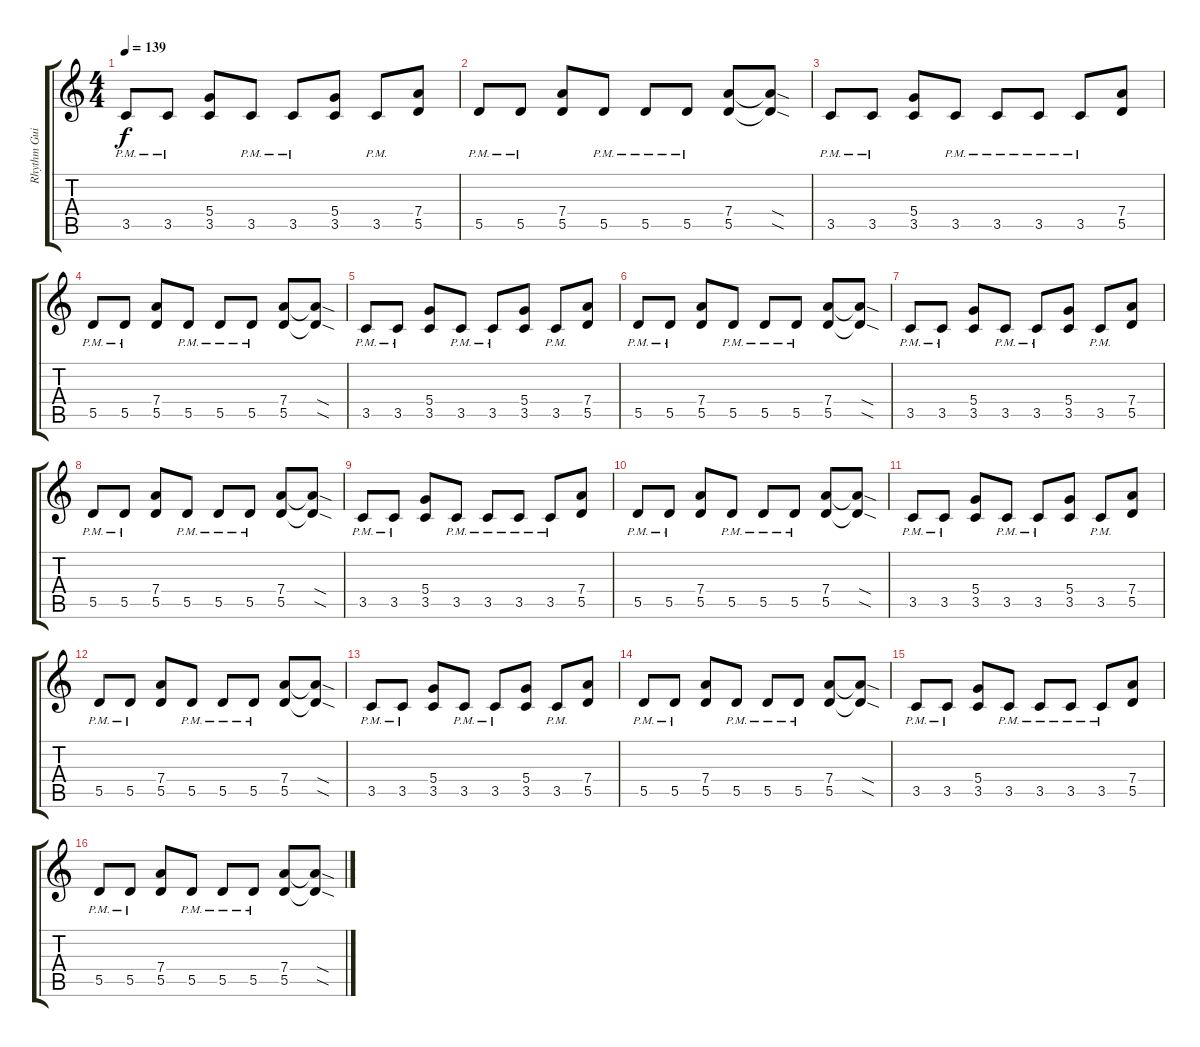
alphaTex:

\track ("Rhythm Guitar" "Rhythm Gui") {instrument distortionguitar}
\staff {score tabs}
\tuning (E4 B3 G3 D3 A2 E2) {hide}
\ts (4 4)
\tempo 139
\clef g2
\ks c
3.5{pm}.8{dy f} 3.5{pm}.8 (5.4 3.5).8 3.5{pm}.8 3.5{pm}.8 (5.4 3.5).8 3.5{pm}.8 (7.4 5.5).8 |
5.5{pm}.8 5.5{pm}.8 (7.4 5.5).8 5.5{pm}.8 5.5{pm}.8 5.5{pm}.8 (7.4 5.5).8 (7.4{sod t} 5.5{sod t}).8 |
3.5{pm}.8 3.5{pm}.8 (5.4 3.5).8 3.5{pm}.8 3.5{pm}.8 3.5{pm}.8 3.5{pm}.8 (7.4 5.5).8 |
5.5{pm}.8 5.5{pm}.8 (7.4 5.5).8 5.5{pm}.8 5.5{pm}.8 5.5{pm}.8 (7.4 5.5).8 (7.4{sod t} 5.5{sod t}).8 |
3.5{pm}.8 3.5{pm}.8 (5.4 3.5).8 3.5{pm}.8 3.5{pm}.8 (5.4 3.5).8 3.5{pm}.8 (7.4 5.5).8 |
5.5{pm}.8 5.5{pm}.8 (7.4 5.5).8 5.5{pm}.8 5.5{pm}.8 5.5{pm}.8 (7.4 5.5).8 (7.4{sod t} 5.5{sod t}).8 |
3.5{pm}.8 3.5{pm}.8 (5.4 3.5).8 3.5{pm}.8 3.5{pm}.8 (5.4 3.5).8 3.5{pm}.8 (7.4 5.5).8 |
5.5{pm}.8 5.5{pm}.8 (7.4 5.5).8 5.5{pm}.8 5.5{pm}.8 5.5{pm}.8 (7.4 5.5).8 (7.4{sod t} 5.5{sod t}).8 |
3.5{pm}.8 3.5{pm}.8 (5.4 3.5).8 3.5{pm}.8 3.5{pm}.8 3.5{pm}.8 3.5{pm}.8 (7.4 5.5).8 |
5.5{pm}.8 5.5{pm}.8 (7.4 5.5).8 5.5{pm}.8 5.5{pm}.8 5.5{pm}.8 (7.4 5.5).8 (7.4{sod t} 5.5{sod t}).8 |
3.5{pm}.8 3.5{pm}.8 (5.4 3.5).8 3.5{pm}.8 3.5{pm}.8 (5.4 3.5).8 3.5{pm}.8 (7.4 5.5).8 |
5.5{pm}.8 5.5{pm}.8 (7.4 5.5).8 5.5{pm}.8 5.5{pm}.8 5.5{pm}.8 (7.4 5.5).8 (7.4{sod t} 5.5{sod t}).8 |
3.5{pm}.8 3.5{pm}.8 (5.4 3.5).8 3.5{pm}.8 3.5{pm}.8 (5.4 3.5).8 3.5{pm}.8 (7.4 5.5).8 |
5.5{pm}.8 5.5{pm}.8 (7.4 5.5).8 5.5{pm}.8 5.5{pm}.8 5.5{pm}.8 (7.4 5.5).8 (7.4{sod t} 5.5{sod t}).8 |
3.5{pm}.8 3.5{pm}.8 (5.4 3.5).8 3.5{pm}.8 3.5{pm}.8 3.5{pm}.8 3.5{pm}.8 (7.4 5.5).8 |
5.5{pm}.8 5.5{pm}.8 (7.4 5.5).8 5.5{pm}.8 5.5{pm}.8 5.5{pm}.8 (7.4 5.5).8 (7.4{sod t} 5.5{sod t}).8
